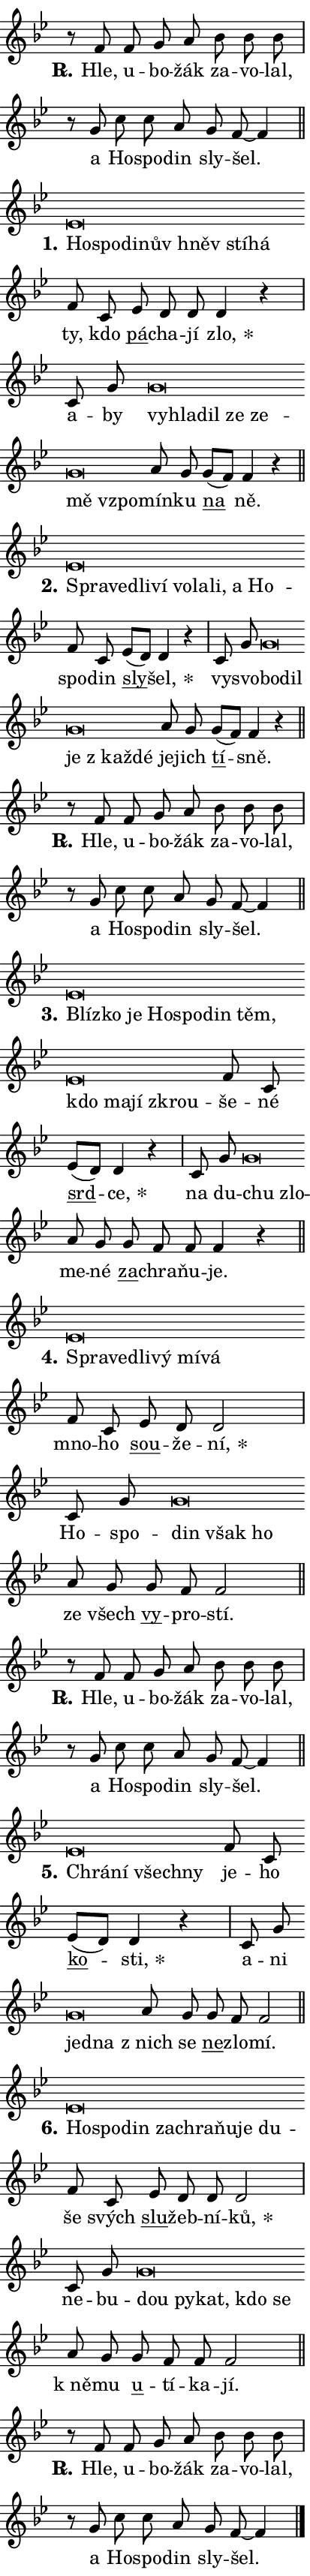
\version "2.24.0"
\header { tagline = "" }
\paper {
  indent = 0\cm
  top-margin = 0\cm
  right-margin = 0.13\cm % to fit lyric hyphens
  bottom-margin = 0\cm
  left-margin = 0\cm
  paper-width = 7\cm
  page-breaking = #ly:one-page-breaking
  system-system-spacing.basic-distance = #11
  score-system-spacing.basic-distance = #11
  ragged-last = ##f
}


%% Author: Thomas Morley
%% https://lists.gnu.org/archive/html/lilypond-user/2020-05/msg00002.html
#(define (line-position grob)
"Returns position of @var[grob} in current system:
   @code{'start}, if at first time-step
   @code{'end}, if at last time-step
   @code{'middle} otherwise
"
  (let* ((col (ly:item-get-column grob))
         (ln (ly:grob-object col 'left-neighbor))
         (rn (ly:grob-object col 'right-neighbor))
         (col-to-check-left (if (ly:grob? ln) ln col))
         (col-to-check-right (if (ly:grob? rn) rn col))
         (break-dir-left
           (and
             (ly:grob-property col-to-check-left 'non-musical #f)
             (ly:item-break-dir col-to-check-left)))
         (break-dir-right
           (and
             (ly:grob-property col-to-check-right 'non-musical #f)
             (ly:item-break-dir col-to-check-right))))
        (cond ((eqv? 1 break-dir-left) 'start)
              ((eqv? -1 break-dir-right) 'end)
              (else 'middle))))

#(define (tranparent-at-line-position vctor)
  (lambda (grob)
  "Relying on @code{line-position} select the relevant enry from @var{vctor}.
Used to determine transparency,"
    (case (line-position grob)
      ((end) (not (vector-ref vctor 0)))
      ((middle) (not (vector-ref vctor 1)))
      ((start) (not (vector-ref vctor 2))))))

noteHeadBreakVisibility =
#(define-music-function (break-visibility)(vector?)
"Makes @code{NoteHead}s transparent relying on @var{break-visibility}"
#{
  \override NoteHead.transparent =
    #(tranparent-at-line-position break-visibility)
#})

#(define delete-ledgers-for-transparent-note-heads
  (lambda (grob)
    "Reads whether a @code{NoteHead} is transparent.
If so this @code{NoteHead} is removed from @code{'note-heads} from
@var{grob}, which is supposed to be @code{LedgerLineSpanner}.
As a result ledgers are not printed for this @code{NoteHead}"
    (let* ((nhds-array (ly:grob-object grob 'note-heads))
           (nhds-list
             (if (ly:grob-array? nhds-array)
                 (ly:grob-array->list nhds-array)
                 '()))
           ;; Relies on the transparent-property being done before
           ;; Staff.LedgerLineSpanner.after-line-breaking is executed.
           ;; This is fragile ...
           (to-keep
             (remove
               (lambda (nhd)
                 (ly:grob-property nhd 'transparent #f))
               nhds-list)))
      ;; TODO find a better method to iterate over grob-arrays, similiar
      ;; to filter/remove etc for lists
      ;; For now rebuilt from scratch
      (set! (ly:grob-object grob 'note-heads)  '())
      (for-each
        (lambda (nhd)
          (ly:pointer-group-interface::add-grob grob 'note-heads nhd))
        to-keep))))

squashNotes = {
  \override NoteHead.X-extent = #'(-0.2 . 0.2)
  \override NoteHead.Y-extent = #'(-0.75 . 0)
  \override NoteHead.stencil =
    #(lambda (grob)
       (let ((pos (ly:grob-property grob 'staff-position)))
         (begin
           (if (< pos -7) (display "ERROR: Lower brevis then expected\n") (display ""))
           (if (<= pos -6) ly:text-interface::print ly:note-head::print))))
}
unSquashNotes = {
  \revert NoteHead.X-extent
  \revert NoteHead.Y-extent
  \revert NoteHead.stencil
}

hideNotes = \noteHeadBreakVisibility #begin-of-line-visible
unHideNotes = \noteHeadBreakVisibility #all-visible

% work-around for resetting accidentals
% https://lilypond.org/doc/v2.23/Documentation/notation/displaying-rhythms#unmetered-music
cadenzaMeasure = {
  \cadenzaOff
  \partial 1024 s1024
  \cadenzaOn
}

#(define-markup-command (accent layout props text) (markup?)
  "Underline accented syllable"
  (interpret-markup layout props
    #{\markup \override #'(offset . 4.3) \underline { #text }#}))

responsum = \markup \concat {
  "R" \hspace #-1.05 \path #0.1 #'((moveto 0 0.07) (lineto 0.9 0.8)) \hspace #0.05 "."
}

spaceSize = #0.6828661417322834 % exact space size for TeX Gyre Schola

\layout {
  \context {
    \Staff
    \remove "Time_signature_engraver"
    \override LedgerLineSpanner.after-line-breaking = #delete-ledgers-for-transparent-note-heads
  }
  \context {
    \Lyrics {
      \override LyricSpace.minimum-distance = \spaceSize
      \override LyricText.font-name = #"TeX Gyre Schola"
      \override LyricText.font-size = 1
      \override StanzaNumber.font-name = #"TeX Gyre Schola Bold"
      \override StanzaNumber.font-size = 1
    }
  }
  \context {
    \Score 
    \override NoteHead.text =
      #(lambda (grob) 
        (let ((pos (ly:grob-property grob 'staff-position)))
          #{\markup {
            \combine
              \halign #-0.55 \raise #(if (= pos -6) 0 0.5) \override #'(thickness . 2) \draw-line #'(3.2 . 0)
              \musicglyph "noteheads.sM1"
          }#}))
  }
}

% magnetic-lyrics.ily
%
%   written by
%     Jean Abou Samra <jean@abou-samra.fr>
%     Werner Lemberg <wl@gnu.org>
%
%   adapted by
%     Jiri Hon <jiri.hon@gmail.com>
%
% Version 2022-Apr-15

% https://www.mail-archive.com/lilypond-user@gnu.org/msg149350.html

#(define (Left_hyphen_pointer_engraver context)
   "Collect syllable-hyphen-syllable occurrences in lyrics and store
them in properties.  This engraver only looks to the left.  For
example, if the lyrics input is @code{foo -- bar}, it does the
following.

@itemize @bullet
@item
Set the @code{text} property of the @code{LyricHyphen} grob between
@q{foo} and @q{bar} to @code{foo}.

@item
Set the @code{left-hyphen} property of the @code{LyricText} grob with
text @q{foo} to the @code{LyricHyphen} grob between @q{foo} and
@q{bar}.
@end itemize

Use this auxiliary engraver in combination with the
@code{lyric-@/text::@/apply-@/magnetic-@/offset!} hook."
   (let ((hyphen #f)
         (text #f))
     (make-engraver
      (acknowledgers
       ((lyric-syllable-interface engraver grob source-engraver)
        (set! text grob)))
      (end-acknowledgers
       ((lyric-hyphen-interface engraver grob source-engraver)
        ;(when (not (grob::has-interface grob 'lyric-space-interface))
          (set! hyphen grob)));)
      ((stop-translation-timestep engraver)
       (when (and text hyphen)
         (ly:grob-set-object! text 'left-hyphen hyphen))
       (set! text #f)
       (set! hyphen #f)))))

#(define (lyric-text::apply-magnetic-offset! grob)
   "If the space between two syllables is less than the value in
property @code{LyricText@/.details@/.squash-threshold}, move the right
syllable to the left so that it gets concatenated with the left
syllable.

Use this function as a hook for
@code{LyricText@/.after-@/line-@/breaking} if the
@code{Left_@/hyphen_@/pointer_@/engraver} is active."
   (let ((hyphen (ly:grob-object grob 'left-hyphen #f)))
     (when hyphen
       (let ((left-text (ly:spanner-bound hyphen LEFT)))
         (when (grob::has-interface left-text 'lyric-syllable-interface)
           (let* ((common (ly:grob-common-refpoint grob left-text X))
                  (this-x-ext (ly:grob-extent grob common X))
                  (left-x-ext
                   (begin
                     ;; Trigger magnetism for left-text.
                     (ly:grob-property left-text 'after-line-breaking)
                     (ly:grob-extent left-text common X)))
                  ;; `delta` is the gap width between two syllables.
                  (delta (- (interval-start this-x-ext)
                            (interval-end left-x-ext)))
                  (details (ly:grob-property grob 'details))
                  (threshold (assoc-get 'squash-threshold details 0.2)))
             (when (< delta threshold)
               (let* (;; We have to manipulate the input text so that
                      ;; ligatures crossing syllable boundaries are not
                      ;; disabled.  For languages based on the Latin
                      ;; script this is essentially a beautification.
                      ;; However, for non-Western scripts it can be a
                      ;; necessity.
                      (lt (ly:grob-property left-text 'text))
                      (rt (ly:grob-property grob 'text))
                      (is-space (grob::has-interface hyphen 'lyric-space-interface))
                      (space (if is-space " " ""))
                      (extra-delta (if is-space spaceSize 0))
                      ;; Append new syllable.
                      (ltrt-space (if (and (string? lt) (string? rt))
                                (string-append lt space rt)
                                (make-concat-markup (list lt space rt))))
                      ;; Right-align `ltrt` to the right side.
                      (ltrt-space-markup (grob-interpret-markup
                               grob
                               (make-translate-markup
                                (cons (interval-length this-x-ext) 0)
                                (make-right-align-markup ltrt-space)))))
                 (begin
                   ;; Don't print `left-text`.
                   (ly:grob-set-property! left-text 'stencil #f)
                   ;; Set text and stencil (which holds all collected
                   ;; syllables so far) and shift it to the left.
                   (ly:grob-set-property! grob 'text ltrt-space)
                   (ly:grob-set-property! grob 'stencil ltrt-space-markup)
                   (ly:grob-translate-axis! grob (- (- delta extra-delta)) X))))))))))


#(define (lyric-hyphen::displace-bounds-first grob)
   ;; Make very sure this callback isn't triggered too early.
   (let ((left (ly:spanner-bound grob LEFT))
         (right (ly:spanner-bound grob RIGHT)))
     (ly:grob-property left 'after-line-breaking)
     (ly:grob-property right 'after-line-breaking)
     (ly:lyric-hyphen::print grob)))

squashThreshold = #0.4

\layout {
  \context {
    \Lyrics
    \consists #Left_hyphen_pointer_engraver
    \override LyricText.after-line-breaking =
      #lyric-text::apply-magnetic-offset!
    \override LyricHyphen.stencil = #lyric-hyphen::displace-bounds-first
    \override LyricText.details.squash-threshold = \squashThreshold
    \override LyricHyphen.minimum-distance = 0
    \override LyricHyphen.minimum-length = \squashThreshold
  }
}

squashText = \override LyricText.details.squash-threshold = 9999
unSquashText = \override LyricText.details.squash-threshold = \squashThreshold

leftText = \override LyricText.self-alignment-X = #LEFT
unLeftText = \revert LyricText.self-alignment-X

starOffset = #(lambda (grob) 
                (let ((x_offset (ly:self-alignment-interface::aligned-on-x-parent grob)))
                  (if (= x_offset 0) 0 (+ x_offset 1.2))))

star = #(define-music-function (syllable)(string?)
"Append star separator at the end of a syllable"
#{
  \once \override LyricText.X-offset = #starOffset
  \lyricmode { \markup {
    #syllable
    \override #'((font-name . "TeX Gyre Schola Bold")) \hspace #0.2 \lower #0.65 \larger "*"
  } }
#})

starAccent = #(define-music-function (syllable)(string?)
"Append star separator at the end of a syllable and make accent"
#{
  \once \override LyricText.X-offset = #starOffset
  \lyricmode { \markup {
    \accent #syllable
    \override #'((font-name . "TeX Gyre Schola Bold")) \hspace #0.2 \lower #0.65 \larger "*"
  } }
#})

breath = #(define-music-function (syllable)(string?)
"Append breathing indicator at the end of a syllable"
#{
  \lyricmode { \markup { #syllable "+" } }
#})

optionalBreath = #(define-music-function (syllable)(string?)
"Append optional breathing indicator at the end of a syllable"
#{
  \lyricmode { \markup { #syllable "(+)" } }
#})


\score {
    <<
        \new Voice = "melody" { \cadenzaOn \key bes \major \relative { r8 f' f g a bes bes bes \cadenzaMeasure \bar "|" r g c c a g f~ f4 \cadenzaMeasure \bar "||" \break } }
        \new Lyrics \lyricsto "melody" { \lyricmode { \set stanza = \responsum
Hle, u -- bo -- žák za -- vo -- lal, a Ho -- spo -- din sly -- šel. } }
    >>
    \layout {}
}

\score {
    <<
        \new Voice = "melody" { \cadenzaOn \key bes \major \relative { \squashNotes es'\breve*1/16 \hideNotes \breve*1/16 \bar "" \breve*1/16 \bar "" \breve*1/16 \bar "" \breve*1/16 \bar "" \breve*1/16 \breve*1/16 \bar "" \unHideNotes \unSquashNotes f8 c \bar "" es d d d4 r \cadenzaMeasure \bar "|" c8 g' \bar "" \squashNotes g\breve*1/16 \hideNotes \breve*1/16 \bar "" \breve*1/16 \bar "" \breve*1/16 \bar "" \breve*1/16 \bar "" \breve*1/16 \breve*1/16 \bar "" \unHideNotes \unSquashNotes a8 g \bar "" g[( f)] f4 r \cadenzaMeasure \bar "||" \break } }
        \new Lyrics \lyricsto "melody" { \lyricmode { \set stanza = "1."
\leftText Ho -- \squashText spo -- di -- nův hněv stí -- há \unLeftText \unSquashText ty, kdo \markup \accent pá -- cha -- jí \star zlo, a -- by \leftText vy -- \squashText hla -- dil ze ze -- mě vzpo -- \unLeftText \unSquashText mín -- ku \markup \accent na ně. } }
    >>
    \layout {}
}

\score {
    <<
        \new Voice = "melody" { \cadenzaOn \key bes \major \relative { \squashNotes es'\breve*1/16 \hideNotes \breve*1/16 \bar "" \breve*1/16 \bar "" \breve*1/16 \bar "" \breve*1/16 \bar "" \breve*1/16 \bar "" \breve*1/16 \bar "" \breve*1/16 \breve*1/16 \bar "" \unHideNotes \unSquashNotes f8 c \bar "" es[( d)] d4 r \cadenzaMeasure \bar "|" c8 g' \bar "" \squashNotes g\breve*1/16 \hideNotes \breve*1/16 \bar "" \breve*1/16 \bar "" \breve*1/16 \breve*1/16 \bar "" \unHideNotes \unSquashNotes a8 g \bar "" g[( f)] f4 r \cadenzaMeasure \bar "||" \break } }
        \new Lyrics \lyricsto "melody" { \lyricmode { \set stanza = "2."
\leftText Spra -- \squashText ve -- dli -- ví vo -- la -- li, a Ho -- \unLeftText \unSquashText spo -- din \markup \accent sly -- \star šel, vy -- svo -- \leftText bo -- \squashText dil je "z kaž" -- dé \unLeftText \unSquashText je -- jich \markup \accent tí -- sně. } }
    >>
    \layout {}
}

\score {
    <<
        \new Voice = "melody" { \cadenzaOn \key bes \major \relative { r8 f' f g a bes bes bes \cadenzaMeasure \bar "|" r g c c a g f~ f4 \cadenzaMeasure \bar "||" \break } }
        \new Lyrics \lyricsto "melody" { \lyricmode { \set stanza = \responsum
Hle, u -- bo -- žák za -- vo -- lal, a Ho -- spo -- din sly -- šel. } }
    >>
    \layout {}
}

\score {
    <<
        \new Voice = "melody" { \cadenzaOn \key bes \major \relative { \squashNotes es'\breve*1/16 \hideNotes \breve*1/16 \bar "" \breve*1/16 \bar "" \breve*1/16 \bar "" \breve*1/16 \bar "" \breve*1/16 \bar "" \breve*1/16 \bar "" \breve*1/16 \bar "" \breve*1/16 \bar "" \breve*1/16 \breve*1/16 \bar "" \unHideNotes \unSquashNotes f8 c \bar "" es[( d)] d4 r \cadenzaMeasure \bar "|" c8 g' \bar "" \squashNotes g\breve*1/16 \hideNotes \breve*1/16 \bar "" \unHideNotes \unSquashNotes a8 g \bar "" g f f f4 r \cadenzaMeasure \bar "||" \break } }
        \new Lyrics \lyricsto "melody" { \lyricmode { \set stanza = "3."
\leftText Blíz -- \squashText ko je Ho -- spo -- din těm, kdo ma -- jí zkrou -- \unLeftText \unSquashText še -- né \markup \accent srd -- \star ce, na du -- \leftText chu \squashText zlo -- \unLeftText \unSquashText me -- né \markup \accent za -- chra -- ňu -- je. } }
    >>
    \layout {}
}

\score {
    <<
        \new Voice = "melody" { \cadenzaOn \key bes \major \relative { \squashNotes es'\breve*1/16 \hideNotes \breve*1/16 \bar "" \breve*1/16 \bar "" \breve*1/16 \bar "" \breve*1/16 \breve*1/16 \bar "" \unHideNotes \unSquashNotes f8 c \bar "" es d d2 \cadenzaMeasure \bar "|" c8 g' \bar "" \squashNotes g\breve*1/16 \hideNotes \breve*1/16 \breve*1/16 \bar "" \unHideNotes \unSquashNotes a8 g \bar "" g f f2 \cadenzaMeasure \bar "||" \break } }
        \new Lyrics \lyricsto "melody" { \lyricmode { \set stanza = "4."
\leftText Spra -- \squashText ve -- dli -- vý mí -- vá \unLeftText \unSquashText mno -- ho \markup \accent sou -- že -- \star ní, Ho -- spo -- \leftText din \squashText však ho \unLeftText \unSquashText ze všech \markup \accent vy -- pro -- stí. } }
    >>
    \layout {}
}

\score {
    <<
        \new Voice = "melody" { \cadenzaOn \key bes \major \relative { r8 f' f g a bes bes bes \cadenzaMeasure \bar "|" r g c c a g f~ f4 \cadenzaMeasure \bar "||" \break } }
        \new Lyrics \lyricsto "melody" { \lyricmode { \set stanza = \responsum
Hle, u -- bo -- žák za -- vo -- lal, a Ho -- spo -- din sly -- šel. } }
    >>
    \layout {}
}

\score {
    <<
        \new Voice = "melody" { \cadenzaOn \key bes \major \relative { \squashNotes es'\breve*1/16 \hideNotes \breve*1/16 \bar "" \breve*1/16 \breve*1/16 \bar "" \unHideNotes \unSquashNotes f8 c \bar "" es[( d)] d4 r \cadenzaMeasure \bar "|" c8 g' \bar "" \squashNotes g\breve*1/16 \hideNotes \breve*1/16 \bar "" \unHideNotes \unSquashNotes a8 g \bar "" g f f2 \cadenzaMeasure \bar "||" \break } }
        \new Lyrics \lyricsto "melody" { \lyricmode { \set stanza = "5."
\leftText Chrá -- \squashText ní všech -- ny \unLeftText \unSquashText je -- ho \markup \accent ko -- \star sti, a -- ni \leftText jed -- \squashText na \unLeftText \unSquashText "z nich" se \markup \accent ne -- zlo -- mí. } }
    >>
    \layout {}
}

\score {
    <<
        \new Voice = "melody" { \cadenzaOn \key bes \major \relative { \squashNotes es'\breve*1/16 \hideNotes \breve*1/16 \bar "" \breve*1/16 \bar "" \breve*1/16 \bar "" \breve*1/16 \bar "" \breve*1/16 \bar "" \breve*1/16 \breve*1/16 \bar "" \unHideNotes \unSquashNotes f8 c \bar "" es d d d2 \cadenzaMeasure \bar "|" c8 g' \bar "" \squashNotes g\breve*1/16 \hideNotes \breve*1/16 \bar "" \breve*1/16 \bar "" \breve*1/16 \breve*1/16 \bar "" \unHideNotes \unSquashNotes a8 g \bar "" g f f f2 \cadenzaMeasure \bar "||" \break } }
        \new Lyrics \lyricsto "melody" { \lyricmode { \set stanza = "6."
\leftText Ho -- \squashText spo -- din za -- chra -- ňu -- je du -- \unLeftText \unSquashText še svých \markup \accent slu -- žeb -- ní -- \star ků, ne -- bu -- \leftText dou \squashText py -- kat, kdo se \unLeftText \unSquashText "k ně" -- mu \markup \accent u -- tí -- ka -- jí. } }
    >>
    \layout {}
}

\score {
    <<
        \new Voice = "melody" { \cadenzaOn \key bes \major \relative { r8 f' f g a bes bes bes \cadenzaMeasure \bar "|" r g c c a g f~ f4 \cadenzaMeasure \bar "||" \break } \bar "|." }
        \new Lyrics \lyricsto "melody" { \lyricmode { \set stanza = \responsum
Hle, u -- bo -- žák za -- vo -- lal, a Ho -- spo -- din sly -- šel. } }
    >>
    \layout {}
}
